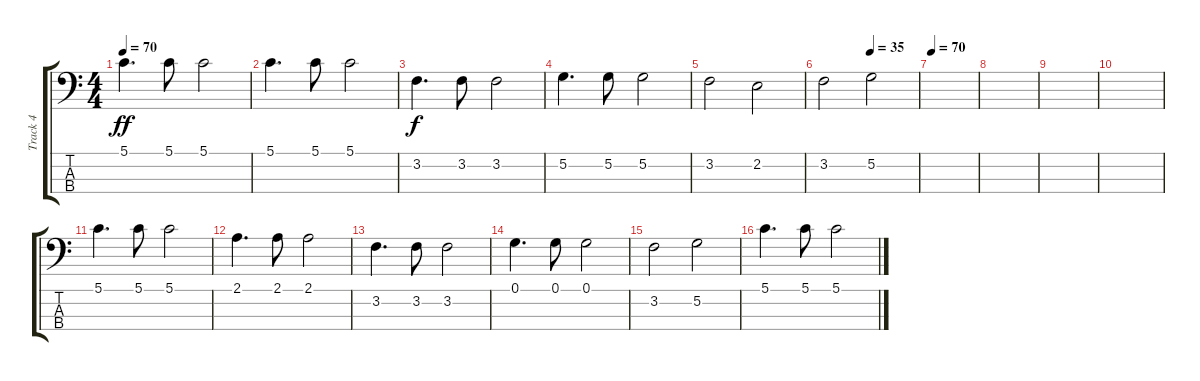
\track ("Track 4" "Track 4") {instrument acousticbass}
\staff {score tabs}
\tuning (G2 D2 A1 E1) {hide}
\ts (4 4)
\tempo 70
\clef f4
\ks c
5.1.4{d dy ff} 5.1.8 5.1.2 |
5.1.4{d} 5.1.8 5.1.2 |
3.2.4{d dy f} 3.2.8 3.2.2 |
5.2.4{d} 5.2.8 5.2.2 |
3.2.2 2.2.2 |
\tempo (35 0.5)
3.2.2 5.2.2 |
\tempo 70
|
|
|
|
5.1.4{d} 5.1.8 5.1.2 |
2.1.4{d} 2.1.8 2.1.2 |
3.2.4{d} 3.2.8 3.2.2 |
0.1.4{d} 0.1.8 0.1.2 |
3.2.2 5.2.2 |
5.1.4{d} 5.1.8 5.1.2
